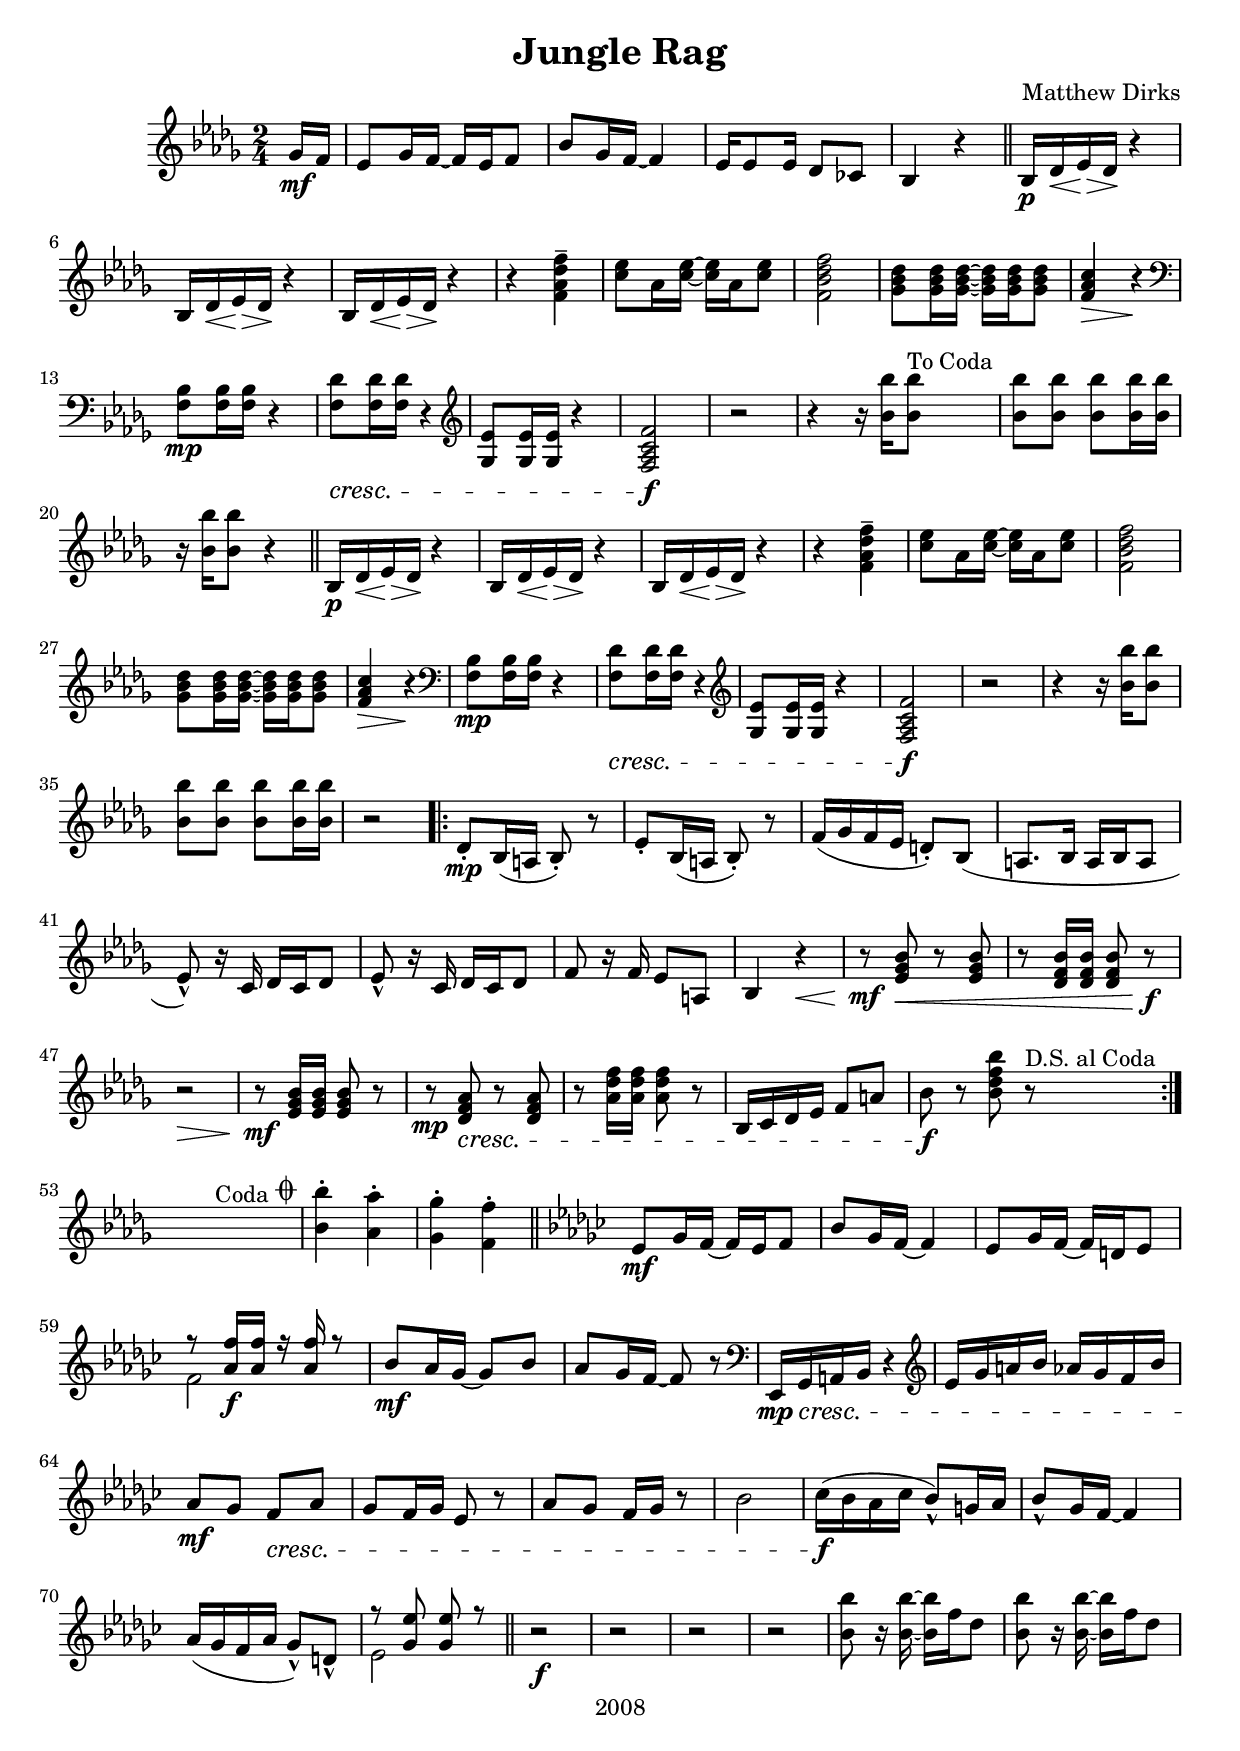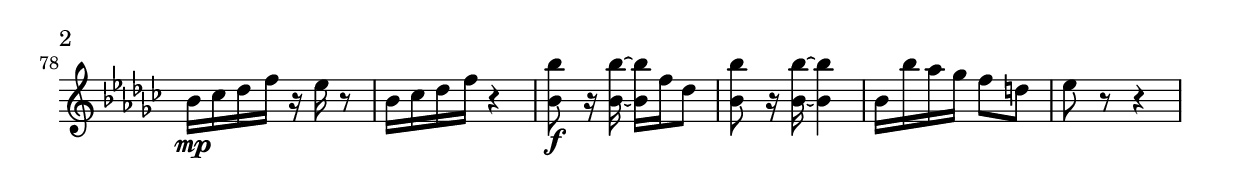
\version "2.18.2"

\header {
  title = "Jungle Rag"
  composer = "Matthew Dirks"
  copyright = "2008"
}

\score {
  \relative c'' {
    \new PianoStaff
    <<
      \new Staff = "up" { % right hand staff
	\clef treble
	\key bes \minor
	\time 2/4
				% Four-plus-pickup bar intro
	\partial 8 ges16\mf f | % pickup measure
	ees8 ges16 f~ f ees f8 |
	bes8 ges16 f~ f4 |
	ees16 es8 ees16 des8 ces |
	bes4 r4 \bar "||"
	% Strain 1, first time
	bes16\p des\< ees\> des\! r4 |
	\repeat unfold 2 {bes16 des\< ees\> des\! r4} |
	r4 <f\tenuto\ff aes des f> |
	<c' ees>8 aes16 <c ees>~ <c ees> aes <c ees>8 |
	<f, bes des f>2 |
	<ges bes des>8 <ges bes des>16 <ges bes des>~
	<ges bes des> <ges bes des> <ges bes des>8 |
	<f aes c>4\> r4\! |
	\clef bass
	<f, bes>8\mp <f bes>16 <f bes> r4 |
	% The following line is tweaked
	% slightly from the 2008 version:
	% changed bottom note from aes to f,
	% kept this bar in bass clef instead of treble
	<f des'>8\cresc <f des'>16 <f des'> r4 \clef treble |
	<ges ees'>8 <ges ees'>16 <ges ees'> r4 |
	% Change from 2008 version: move f mark earlier
	<f aes c f>2\f | % end cresc. from three bars ago
	r2 |
	\textLengthOn
	r4 r16 <bes' bes'>16 <bes bes'>8^"To Coda"
	<bes bes'> <bes bes'> <bes bes'>
	<bes bes'>16 <bes bes'> |
	r16 <bes bes'> <bes bes'>8 r4
	% Strain 1, second time
	\bar "||"
	bes,16\p des\< ees\> des\! r4 |
	\repeat unfold 2 {bes16 des\< ees\> des\! r4} |
	r4 <f\tenuto\ff aes des f> |
	<c' ees>8 aes16 <c ees>~ <c ees> aes <c ees>8 |
	<f, bes des f>2 |
	<ges bes des>8 <ges bes des>16 <ges bes des>~
	<ges bes des> <ges bes des> <ges bes des>8 |
	<f aes c>4\> r4\! |
	\clef bass
	<f, bes>8\mp <f bes>16 <f bes> r4 |
	<f des'>8\cresc <f des'>16 <f des'> r4 \clef treble |
	<ges ees'>8 <ges ees'>16 <ges ees'> r4 |
	<f aes c f>2\f | % end cresc. from three bars ago
	r2 |
	r4 r16 <bes' bes'>16 <bes bes'>8 |
	<bes bes'> <bes bes'> <bes bes'> <bes bes'>16 <bes bes'> |
	r2
				% Strain 2
	\repeat volta 2 {
	  des,8\staccato\mp bes16( a bes8)\staccato r8 |
	  ees\staccato bes16( a bes8)\staccato r8 |
	  f'16( ges f ees d8)\staccato bes8( |
	  a8. bes16 a16 bes a8 |
	  ees'8\marcato) r16 c16 des c des8 |
	  ees8\marcato r16 c16 des c des8 |
	  f8 r16 f16 ees8 a, |
	  bes4 r4\< |
	  r8\mf <ees ges bes>\< r8 <ees ges bes> |
	  r8 <des f bes>16 <des f bes> <des f bes>8 r8\f |
	  r2\> |
	  r8\mf <ees ges bes>16 <ees ges bes> <ees ges bes>8 r8 |
	  r8\mp <des f aes>\cresc r8 <des f aes> |
	  r8 <aes' des f>16 <aes des f> <aes des f>8 r8|
	  bes,16 c des ees f8 a |
	  bes\f r8 <bes des f bes> r8^"D.S. al Coda" | % End cresc.
	} % end repeat / end Strain 2
	
	% Coda / transition to trio
	\break
	s4 s8^"Coda" s8\coda | % Extra measure for spacing before coda
	<bes bes'>4\staccato  <aes aes'>\staccato |
	<ges ges'>\staccato <f f'>\staccato \bar "||"

	% Trio
	\key ees \minor
	ees8\mf ges16 f~ f ees f8 |
	bes8 ges16 f~ f4
	ees8 ges16 f~ f d ees8 |
	% voiceOne gets upstems, voiceTwo gets downstems
	<<{\voiceOne r8 <aes f'>16\f <aes f'> r16 <aes f'> r8}
	  \new Voice {\voiceTwo f2} >> | 
	\oneVoice % Need this, else voiceOne behavior remains (and looks ugly)
	bes8\mf aes16 ges~ ges8 bes |
	aes ges16 f~ f8 r8 |
	\clef bass
	ees,,16\mp\cresc ges a bes r4 \clef treble |
	ees'16 ges a bes aes ges f bes |
	aes8\mf ges f\cresc aes |
	ges f16 ges ees8 r8 |
	aes ges f16 ges r8 |
	bes2 |
	ces16(\f bes aes ces bes8)\marcato g16 aes |
	bes8\marcato ges16 f~ f4 |
	aes16( ges f aes ges8)\marcato d\marcato |

	<< {\voiceOne r8 <ges ees'> <ges ees'> r8}
	   \new Voice {\voiceTwo ees2} >> |
	\oneVoice

	% Four-bar vamp
	\bar "||"
	r2\f r2 r2 r2

	% Fourth Strain
	\repeat unfold 2 {
	  <bes' bes'>8 r16 <bes bes'>16~ <bes bes'> f' des8
	} % end repeat
	bes16\mp ces des f r ees r8 |
	bes16 ces des f r4 |
	<bes, bes'>8\f r16 <bes bes'>16~ <bes bes'> f' des8 |
	<bes bes'> r16 <bes bes'>16~ <bes bes'>4 |
	bes16 bes' aes ges f8 d |
	ees8 r8 r4 |
	
      } % end right hand staff
    >>
  } % end relative
} % end score
